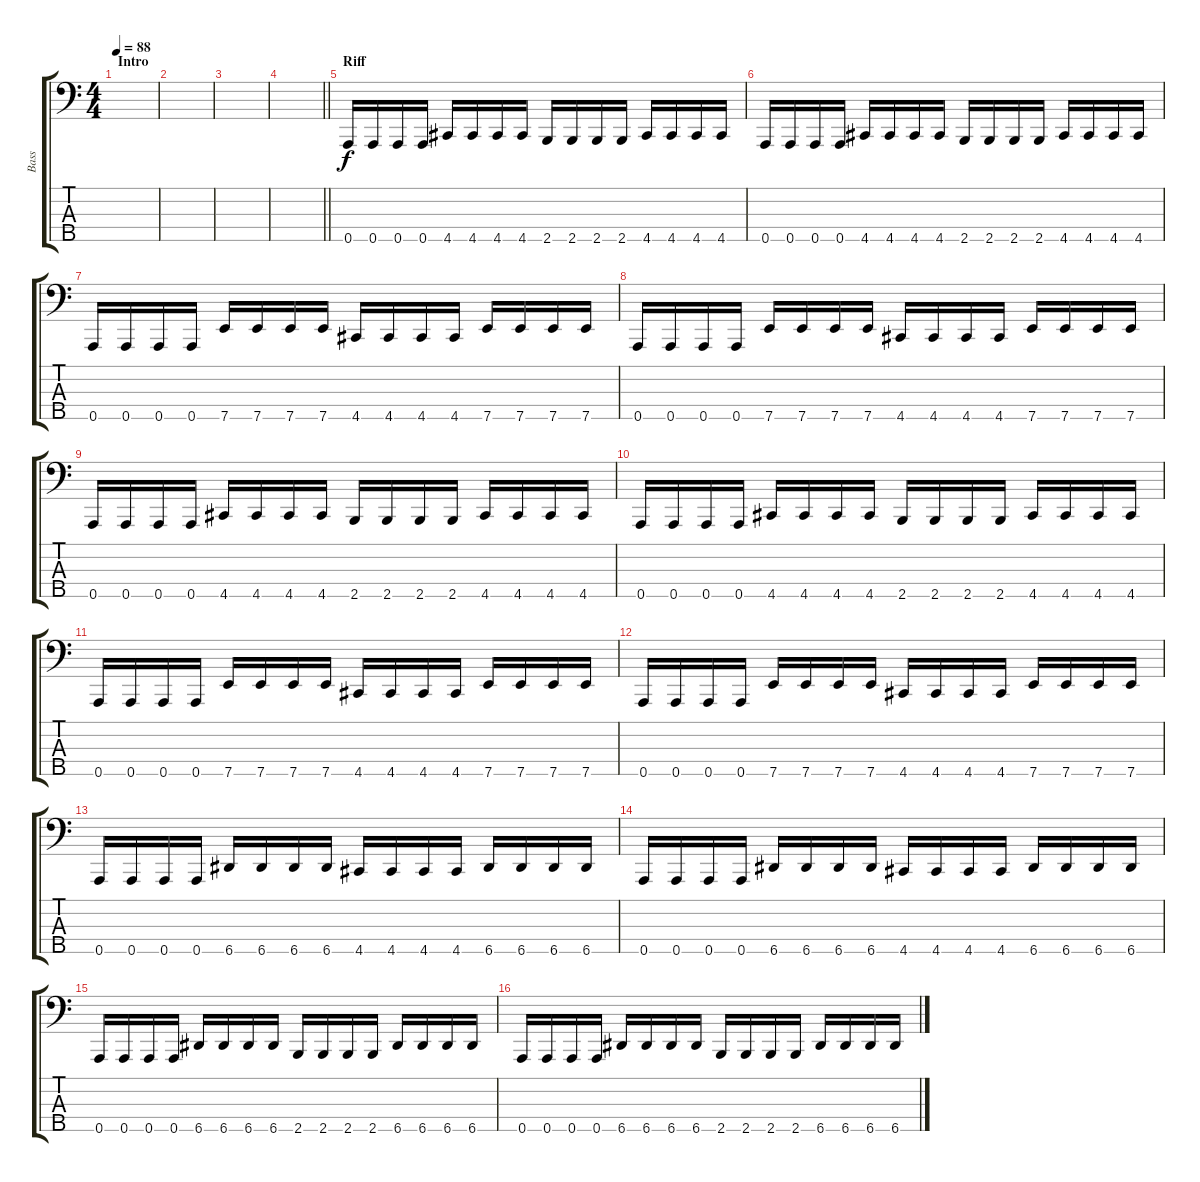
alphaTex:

\track ("Bass" "Bass") {instrument electricbasspick}
\staff {score tabs}
\tuning (A2 E2 A1 E1 A0) {hide}
\ts (4 4)
\section ("" "Intro")
\tempo 88
\clef f4
\ks c
|
|
|
\barLineRight lightlight
|
\section ("" "Riff")
0.5.16 0.5.16 0.5.16 0.5.16 4.5.16 4.5.16 4.5.16 4.5.16 2.5.16 2.5.16 2.5.16 2.5.16 4.5.16 4.5.16 4.5.16 4.5.16 |
0.5.16 0.5.16 0.5.16 0.5.16 4.5.16 4.5.16 4.5.16 4.5.16 2.5.16 2.5.16 2.5.16 2.5.16 4.5.16 4.5.16 4.5.16 4.5.16 |
0.5.16 0.5.16 0.5.16 0.5.16 7.5.16 7.5.16 7.5.16 7.5.16 4.5.16 4.5.16 4.5.16 4.5.16 7.5.16 7.5.16 7.5.16 7.5.16 |
0.5.16 0.5.16 0.5.16 0.5.16 7.5.16 7.5.16 7.5.16 7.5.16 4.5.16 4.5.16 4.5.16 4.5.16 7.5.16 7.5.16 7.5.16 7.5.16 |
0.5.16 0.5.16 0.5.16 0.5.16 4.5.16 4.5.16 4.5.16 4.5.16 2.5.16 2.5.16 2.5.16 2.5.16 4.5.16 4.5.16 4.5.16 4.5.16 |
0.5.16 0.5.16 0.5.16 0.5.16 4.5.16 4.5.16 4.5.16 4.5.16 2.5.16 2.5.16 2.5.16 2.5.16 4.5.16 4.5.16 4.5.16 4.5.16 |
0.5.16 0.5.16 0.5.16 0.5.16 7.5.16 7.5.16 7.5.16 7.5.16 4.5.16 4.5.16 4.5.16 4.5.16 7.5.16 7.5.16 7.5.16 7.5.16 |
0.5.16 0.5.16 0.5.16 0.5.16 7.5.16 7.5.16 7.5.16 7.5.16 4.5.16 4.5.16 4.5.16 4.5.16 7.5.16 7.5.16 7.5.16 7.5.16 |
0.5.16 0.5.16 0.5.16 0.5.16 6.5.16 6.5.16 6.5.16 6.5.16 4.5.16 4.5.16 4.5.16 4.5.16 6.5.16 6.5.16 6.5.16 6.5.16 |
0.5.16 0.5.16 0.5.16 0.5.16 6.5.16 6.5.16 6.5.16 6.5.16 4.5.16 4.5.16 4.5.16 4.5.16 6.5.16 6.5.16 6.5.16 6.5.16 |
0.5.16 0.5.16 0.5.16 0.5.16 6.5.16 6.5.16 6.5.16 6.5.16 2.5.16 2.5.16 2.5.16 2.5.16 6.5.16 6.5.16 6.5.16 6.5.16 |
0.5.16 0.5.16 0.5.16 0.5.16 6.5.16 6.5.16 6.5.16 6.5.16 2.5.16 2.5.16 2.5.16 2.5.16 6.5.16 6.5.16 6.5.16 6.5.16
